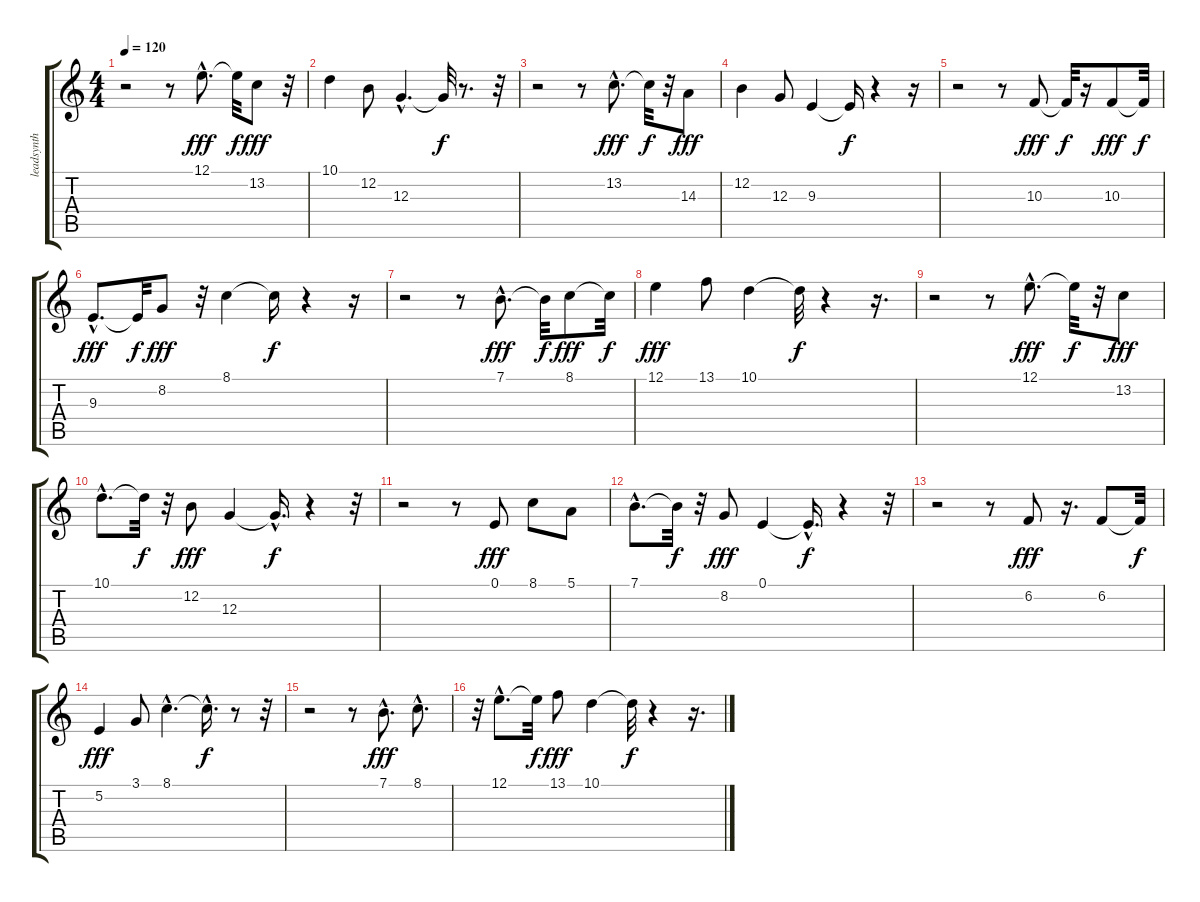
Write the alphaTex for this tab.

\track ("leadsynth" "leadsynth") {instrument fx8scifi}
\staff {score tabs}
\tuning (E4 B3 G3 D3 A2 E2) {hide}
\ts (4 4)
\tempo 120
\clef g2
\ks c
r.2{dy f} r.8 12.1{hac}.8{d dy fff} 12.1{t}.32{dy f} 13.2.8{dy fff} r.32 |
10.1.4 12.2.8 12.3{hac}.4{d} 12.3{t}.32{dy f} r.8{d} r.32 |
r.2 r.8 13.2{hac}.8{d dy fff} 13.2{t}.32{dy f} r.32 14.3.8{dy fff} |
12.2.4 12.3.8 9.3.4 9.3{t}.16{dy f} r.4 r.16 |
r.2 r.8 10.3.8{dy fff} 10.3{t}.32{dy f} r.16 10.3.8{dy fff} 10.3{t}.32{dy f} |
9.3{hac}.8{d dy fff} 9.3{t}.32{dy f} 8.2.8{dy fff} r.32 8.1.4 8.1{t}.16{dy f} r.4 r.16 |
r.2 r.8 7.1{hac}.8{d dy fff} 7.1{t}.32{dy f} 8.1.8{dy fff} 8.1{t}.32{dy f} |
12.1.4{dy fff} 13.1.8 10.1.4 10.1{t}.32{dy f} r.4 r.16{d} |
r.2 r.8 12.1{hac}.8{d dy fff} 12.1{t}.32{dy f} r.32 13.2.8{dy fff} |
10.1{hac}.8{d} 10.1{t}.32{dy f} r.32 12.2.8{dy fff} 12.3.4 12.3{hac t}.16{d dy f} r.4 r.32 |
r.2 r.8 0.1.8{dy fff} 8.1.8 5.1.8 |
7.1{hac}.8{d} 7.1{t}.32{dy f} r.32 8.2.8{dy fff} 0.1.4 0.1{hac t}.16{d dy f} r.4 r.32 |
r.2 r.8 6.2.8{dy fff} r.16{d} 6.2.8 6.2{t}.32{dy f} |
5.2.4{dy fff} 3.1.8 8.1{hac}.4{d} 8.1{hac t}.16{d dy f} r.8 r.32 |
r.2 r.8 7.1{hac}.8{d dy fff} 8.1{hac}.8{d} |
r.32 12.1{hac}.8{d} 12.1{t}.32{dy f} 13.1.8{dy fff} 10.1.4 10.1{t}.32{dy f} r.4 r.16{d}
